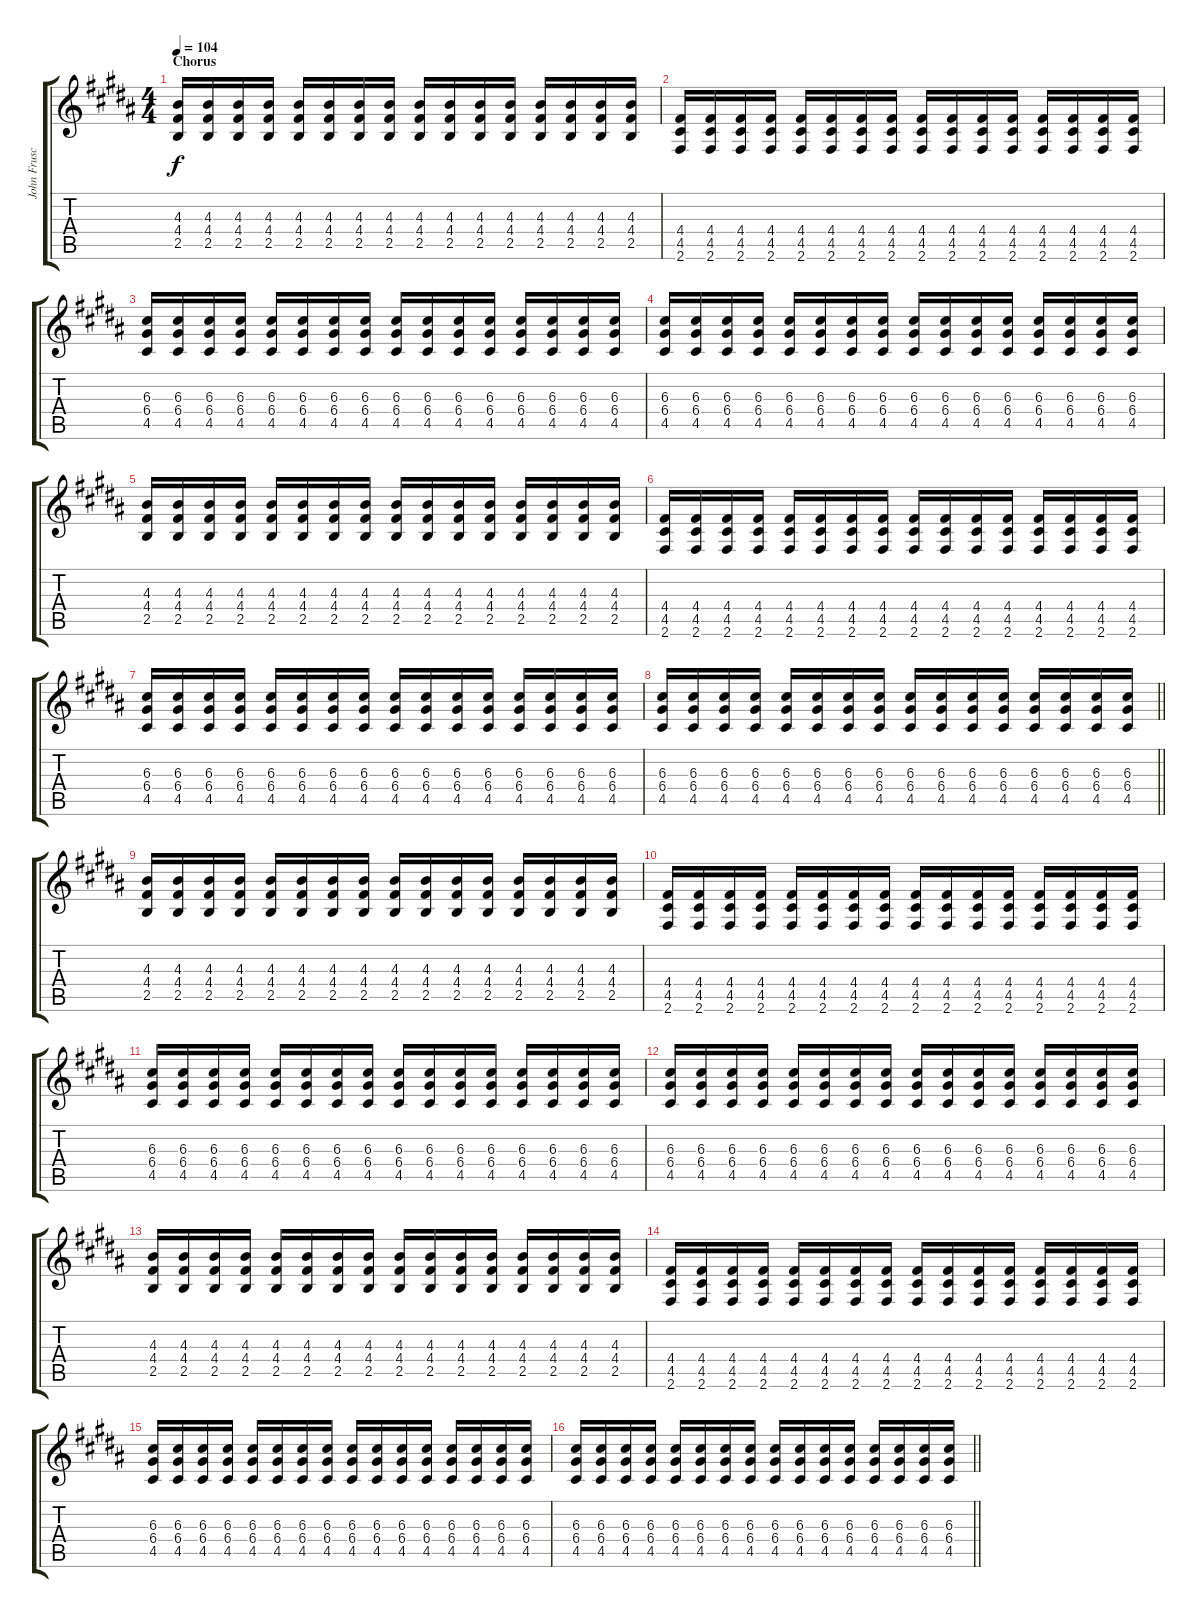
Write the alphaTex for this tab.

\track ("" "John Frusc") {instrument electricguitarmuted}
\staff {score tabs}
\tuning (E4 B3 G3 D3 A2 E2) {hide}
\ts (4 4)
\section ("" "Chorus")
\tempo 104
\clef g2
\ks b
(4.3 4.4 2.5).16{dy f} (4.3 4.4 2.5).16 (4.3 4.4 2.5).16 (4.3 4.4 2.5).16 (4.3 4.4 2.5).16 (4.3 4.4 2.5).16 (4.3 4.4 2.5).16 (4.3 4.4 2.5).16 (4.3 4.4 2.5).16 (4.3 4.4 2.5).16 (4.3 4.4 2.5).16 (4.3 4.4 2.5).16 (4.3 4.4 2.5).16 (4.3 4.4 2.5).16 (4.3 4.4 2.5).16 (4.3 4.4 2.5).16 |
(4.4 4.5 2.6).16 (4.4 4.5 2.6).16 (4.4 4.5 2.6).16 (4.4 4.5 2.6).16 (4.4 4.5 2.6).16 (4.4 4.5 2.6).16 (4.4 4.5 2.6).16 (4.4 4.5 2.6).16 (4.4 4.5 2.6).16 (4.4 4.5 2.6).16 (4.4 4.5 2.6).16 (4.4 4.5 2.6).16 (4.4 4.5 2.6).16 (4.4 4.5 2.6).16 (4.4 4.5 2.6).16 (4.4 4.5 2.6).16 |
(6.3 6.4 4.5).16 (6.3 6.4 4.5).16 (6.3 6.4 4.5).16 (6.3 6.4 4.5).16 (6.3 6.4 4.5).16 (6.3 6.4 4.5).16 (6.3 6.4 4.5).16 (6.3 6.4 4.5).16 (6.3 6.4 4.5).16 (6.3 6.4 4.5).16 (6.3 6.4 4.5).16 (6.3 6.4 4.5).16 (6.3 6.4 4.5).16 (6.3 6.4 4.5).16 (6.3 6.4 4.5).16 (6.3 6.4 4.5).16 |
(6.3 6.4 4.5).16 (6.3 6.4 4.5).16 (6.3 6.4 4.5).16 (6.3 6.4 4.5).16 (6.3 6.4 4.5).16 (6.3 6.4 4.5).16 (6.3 6.4 4.5).16 (6.3 6.4 4.5).16 (6.3 6.4 4.5).16 (6.3 6.4 4.5).16 (6.3 6.4 4.5).16 (6.3 6.4 4.5).16 (6.3 6.4 4.5).16 (6.3 6.4 4.5).16 (6.3 6.4 4.5).16 (6.3 6.4 4.5).16 |
(4.3 4.4 2.5).16 (4.3 4.4 2.5).16 (4.3 4.4 2.5).16 (4.3 4.4 2.5).16 (4.3 4.4 2.5).16 (4.3 4.4 2.5).16 (4.3 4.4 2.5).16 (4.3 4.4 2.5).16 (4.3 4.4 2.5).16 (4.3 4.4 2.5).16 (4.3 4.4 2.5).16 (4.3 4.4 2.5).16 (4.3 4.4 2.5).16 (4.3 4.4 2.5).16 (4.3 4.4 2.5).16 (4.3 4.4 2.5).16 |
(4.4 4.5 2.6).16 (4.4 4.5 2.6).16 (4.4 4.5 2.6).16 (4.4 4.5 2.6).16 (4.4 4.5 2.6).16 (4.4 4.5 2.6).16 (4.4 4.5 2.6).16 (4.4 4.5 2.6).16 (4.4 4.5 2.6).16 (4.4 4.5 2.6).16 (4.4 4.5 2.6).16 (4.4 4.5 2.6).16 (4.4 4.5 2.6).16 (4.4 4.5 2.6).16 (4.4 4.5 2.6).16 (4.4 4.5 2.6).16 |
(6.3 6.4 4.5).16 (6.3 6.4 4.5).16 (6.3 6.4 4.5).16 (6.3 6.4 4.5).16 (6.3 6.4 4.5).16 (6.3 6.4 4.5).16 (6.3 6.4 4.5).16 (6.3 6.4 4.5).16 (6.3 6.4 4.5).16 (6.3 6.4 4.5).16 (6.3 6.4 4.5).16 (6.3 6.4 4.5).16 (6.3 6.4 4.5).16 (6.3 6.4 4.5).16 (6.3 6.4 4.5).16 (6.3 6.4 4.5).16 |
\barLineRight lightlight
(6.3 6.4 4.5).16 (6.3 6.4 4.5).16 (6.3 6.4 4.5).16 (6.3 6.4 4.5).16 (6.3 6.4 4.5).16 (6.3 6.4 4.5).16 (6.3 6.4 4.5).16 (6.3 6.4 4.5).16 (6.3 6.4 4.5).16 (6.3 6.4 4.5).16 (6.3 6.4 4.5).16 (6.3 6.4 4.5).16 (6.3 6.4 4.5).16 (6.3 6.4 4.5).16 (6.3 6.4 4.5).16 (6.3 6.4 4.5).16 |
(4.3 4.4 2.5).16 (4.3 4.4 2.5).16 (4.3 4.4 2.5).16 (4.3 4.4 2.5).16 (4.3 4.4 2.5).16 (4.3 4.4 2.5).16 (4.3 4.4 2.5).16 (4.3 4.4 2.5).16 (4.3 4.4 2.5).16 (4.3 4.4 2.5).16 (4.3 4.4 2.5).16 (4.3 4.4 2.5).16 (4.3 4.4 2.5).16 (4.3 4.4 2.5).16 (4.3 4.4 2.5).16 (4.3 4.4 2.5).16 |
(4.4 4.5 2.6).16 (4.4 4.5 2.6).16 (4.4 4.5 2.6).16 (4.4 4.5 2.6).16 (4.4 4.5 2.6).16 (4.4 4.5 2.6).16 (4.4 4.5 2.6).16 (4.4 4.5 2.6).16 (4.4 4.5 2.6).16 (4.4 4.5 2.6).16 (4.4 4.5 2.6).16 (4.4 4.5 2.6).16 (4.4 4.5 2.6).16 (4.4 4.5 2.6).16 (4.4 4.5 2.6).16 (4.4 4.5 2.6).16 |
(6.3 6.4 4.5).16 (6.3 6.4 4.5).16 (6.3 6.4 4.5).16 (6.3 6.4 4.5).16 (6.3 6.4 4.5).16 (6.3 6.4 4.5).16 (6.3 6.4 4.5).16 (6.3 6.4 4.5).16 (6.3 6.4 4.5).16 (6.3 6.4 4.5).16 (6.3 6.4 4.5).16 (6.3 6.4 4.5).16 (6.3 6.4 4.5).16 (6.3 6.4 4.5).16 (6.3 6.4 4.5).16 (6.3 6.4 4.5).16 |
(6.3 6.4 4.5).16 (6.3 6.4 4.5).16 (6.3 6.4 4.5).16 (6.3 6.4 4.5).16 (6.3 6.4 4.5).16 (6.3 6.4 4.5).16 (6.3 6.4 4.5).16 (6.3 6.4 4.5).16 (6.3 6.4 4.5).16 (6.3 6.4 4.5).16 (6.3 6.4 4.5).16 (6.3 6.4 4.5).16 (6.3 6.4 4.5).16 (6.3 6.4 4.5).16 (6.3 6.4 4.5).16 (6.3 6.4 4.5).16 |
(4.3 4.4 2.5).16 (4.3 4.4 2.5).16 (4.3 4.4 2.5).16 (4.3 4.4 2.5).16 (4.3 4.4 2.5).16 (4.3 4.4 2.5).16 (4.3 4.4 2.5).16 (4.3 4.4 2.5).16 (4.3 4.4 2.5).16 (4.3 4.4 2.5).16 (4.3 4.4 2.5).16 (4.3 4.4 2.5).16 (4.3 4.4 2.5).16 (4.3 4.4 2.5).16 (4.3 4.4 2.5).16 (4.3 4.4 2.5).16 |
(4.4 4.5 2.6).16 (4.4 4.5 2.6).16 (4.4 4.5 2.6).16 (4.4 4.5 2.6).16 (4.4 4.5 2.6).16 (4.4 4.5 2.6).16 (4.4 4.5 2.6).16 (4.4 4.5 2.6).16 (4.4 4.5 2.6).16 (4.4 4.5 2.6).16 (4.4 4.5 2.6).16 (4.4 4.5 2.6).16 (4.4 4.5 2.6).16 (4.4 4.5 2.6).16 (4.4 4.5 2.6).16 (4.4 4.5 2.6).16 |
(6.3 6.4 4.5).16 (6.3 6.4 4.5).16 (6.3 6.4 4.5).16 (6.3 6.4 4.5).16 (6.3 6.4 4.5).16 (6.3 6.4 4.5).16 (6.3 6.4 4.5).16 (6.3 6.4 4.5).16 (6.3 6.4 4.5).16 (6.3 6.4 4.5).16 (6.3 6.4 4.5).16 (6.3 6.4 4.5).16 (6.3 6.4 4.5).16 (6.3 6.4 4.5).16 (6.3 6.4 4.5).16 (6.3 6.4 4.5).16 |
\barLineRight lightlight
(6.3 6.4 4.5).16 (6.3 6.4 4.5).16 (6.3 6.4 4.5).16 (6.3 6.4 4.5).16 (6.3 6.4 4.5).16 (6.3 6.4 4.5).16 (6.3 6.4 4.5).16 (6.3 6.4 4.5).16 (6.3 6.4 4.5).16 (6.3 6.4 4.5).16 (6.3 6.4 4.5).16 (6.3 6.4 4.5).16 (6.3 6.4 4.5).16 (6.3 6.4 4.5).16 (6.3 6.4 4.5).16 (6.3 6.4 4.5).16
